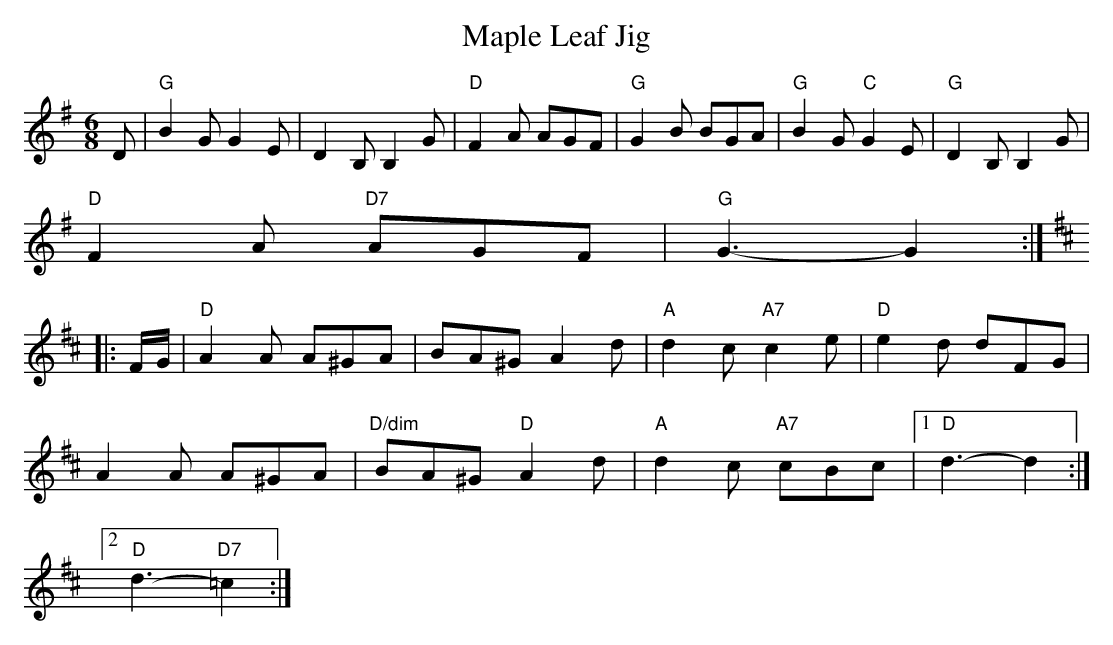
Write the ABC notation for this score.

X:1
T:Maple Leaf Jig
M:6/8
K:G
D|"G"B2G G2E|D2B, B,2G|"D"F2A AGF|"G"G2B BGA|"G"B2G "C"G2E|"G"D2B, B,2G|
\
"D"F2A "D7"AGF|"G"G3 -G2::
K:D
F/2G/2|"D"A2A A^GA|BA^G A2d|"A"d2c "A7"c2e|"D"e2d dFG|
A2A A^GA|"D/dim"BA^G "D"A2d|"A"d2c "A7"cBc| [1"D"d3 -d2:|
 [2"D"d3 -"D7"=c2:|
